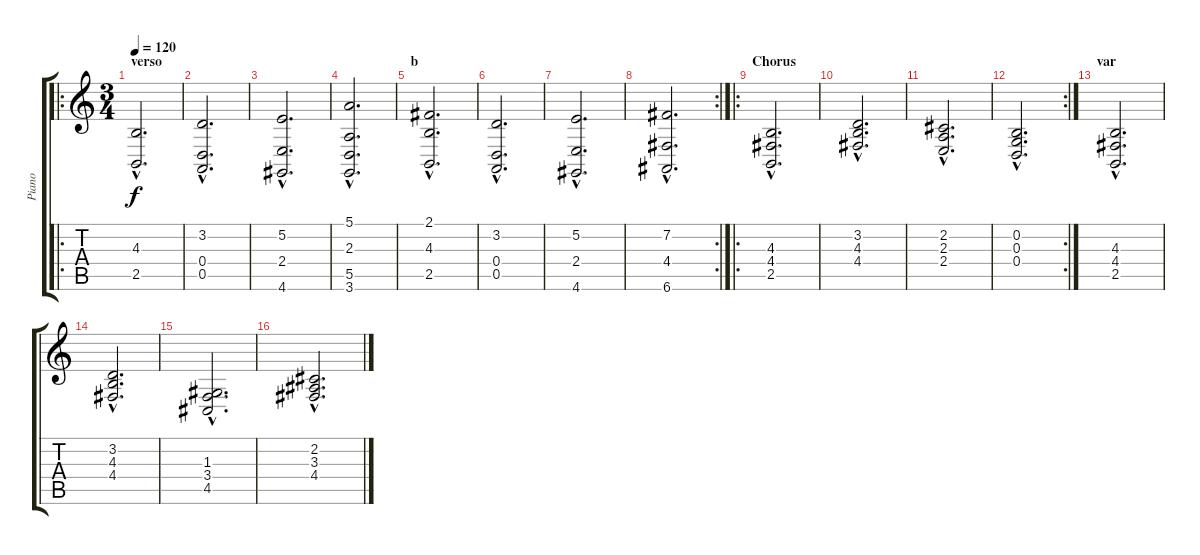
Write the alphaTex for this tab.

\track ("Piano" "Piano") {instrument acousticgrandpiano}
\staff {score tabs}
\tuning (E4 B3 G3 D3 A2 E2) {hide}
\ro
\ts (3 4)
\section ("" "verso")
\tempo 120
\clef g2
\ks c
(4.3{hac} 2.5{hac}).2{d dy f} |
(3.2{hac} 0.4{hac} 0.5{hac}).2{d} |
(5.2{hac} 2.4{hac} 4.6{hac}).2{d} |
(5.1{hac} 2.3{hac} 5.5{hac} 3.6{hac}).2{d} |
\section ("" "b")
(2.1{hac} 4.3{hac} 2.5{hac}).2{d} |
(3.2{hac} 0.4{hac} 0.5{hac}).2{d} |
(5.2{hac} 2.4{hac} 4.6{hac}).2{d} |
\rc 2
(7.2{hac} 4.4{hac} 6.6{hac}).2{d} |
\ro
\section ("" "Chorus")
(4.3{hac} 4.4{hac} 2.5{hac}).2{d} |
(3.2{hac} 4.3{hac} 4.4{hac}).2{d} |
(2.2{hac} 2.3{hac} 2.4{hac}).2{d} |
\rc 2
(0.2{hac} 0.3{hac} 0.4{hac}).2{d} |
\section ("" "var")
(4.3{hac} 4.4{hac} 2.5{hac}).2{d} |
(3.2{hac} 4.3{hac} 4.4{hac}).2{d} |
(1.3{hac} 3.4{hac} 4.5{hac}).2{d} |
(2.2{hac} 3.3{hac} 4.4{hac}).2{d}
